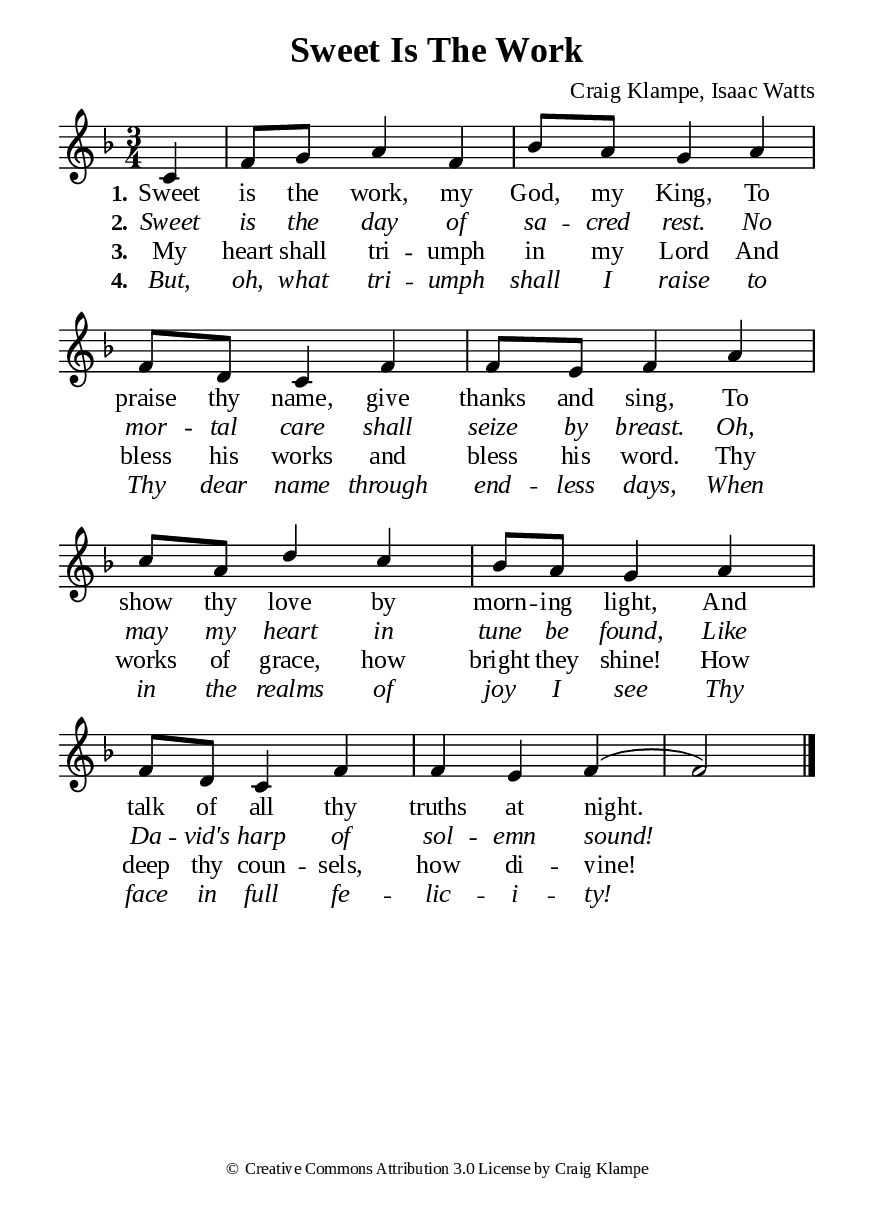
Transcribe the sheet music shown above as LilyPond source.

\version "2.18.2"

\header {
  title = "Sweet Is The Work"
  composer = "Craig Klampe, Isaac Watts"
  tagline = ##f
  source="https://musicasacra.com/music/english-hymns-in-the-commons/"
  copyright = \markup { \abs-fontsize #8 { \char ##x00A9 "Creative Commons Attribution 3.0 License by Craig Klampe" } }
}

global= {
  \key f \major
  \time 3/4
  \override Score.BarNumber.break-visibility = ##(#f #f #f)
  \override Lyrics.LyricSpace.minimum-distance = #3.0
}

\paper {
  #(set-paper-size "a5")
  top-margin = 10\mm
  bottom-margin = 5\mm
  left-margin = 10\mm
  right-margin = 10\mm
  indent = #0
  #(define fonts
	 (make-pango-font-tree "Liberation Serif"
	 		       "Liberation Serif"
			       "Liberation Serif"
			       (/ 20 20)))
  system-system-spacing = #'((basic-distance . 3) (padding . 3))
}

printItalic = \with {
  \override LyricText.font-shape = #'italic
}

% Verse music
musicVerseSoprano = \relative c' {
  \partial 4 c4 |
  f8 g a4 f |
  bes8 a g4 a |
  f8 d c4 f |
  f8 e f4 a |
  c8 a d4 c |
  bes8 a g4 a |
  f8 d c4 f |
  f e f ( |
  f2) \bar "|."
}

% Verse lyrics
verseOne = \lyricmode {
  \set stanza = #"1."
  Sweet is the work, my God, my King,
  To praise thy name, give thanks and sing,
  To show thy love by morn -- ing light,
  And talk of all thy truths at night.
}

verseTwo = \lyricmode {
  \set stanza = #"2."
  Sweet is the day of sa -- cred rest.
  No mor -- tal care shall seize by breast.
  Oh, may my heart in tune be found,
  Like Da -- vid's harp of sol -- emn sound!
}

verseThree = \lyricmode {
  \set stanza = #"3."
  My heart shall tri -- umph in my Lord
  And bless his works and bless his word.
  Thy works of grace, how bright they shine!
  How deep thy coun -- sels, how di -- vine!
}

verseFour = \lyricmode {
  \set stanza = #"4."
  But, oh, what tri -- umph shall I raise to
  Thy dear name through end -- less days,
  When in the realms of joy I see
  Thy face in full fe -- lic -- i -- ty!
}

% Layout
\score {
    \new ChoirStaff <<
      \new Staff <<
        \clef "treble"
        \new Voice = "sopranos" { \global \stemUp \slurUp \musicVerseSoprano }
      >>
      \new Lyrics \lyricsto sopranos \verseOne
      \new Lyrics \printItalic \lyricsto sopranos \verseTwo
      \new Lyrics \lyricsto sopranos \verseThree
      \new Lyrics \printItalic \lyricsto sopranos \verseFour
    >>
}
